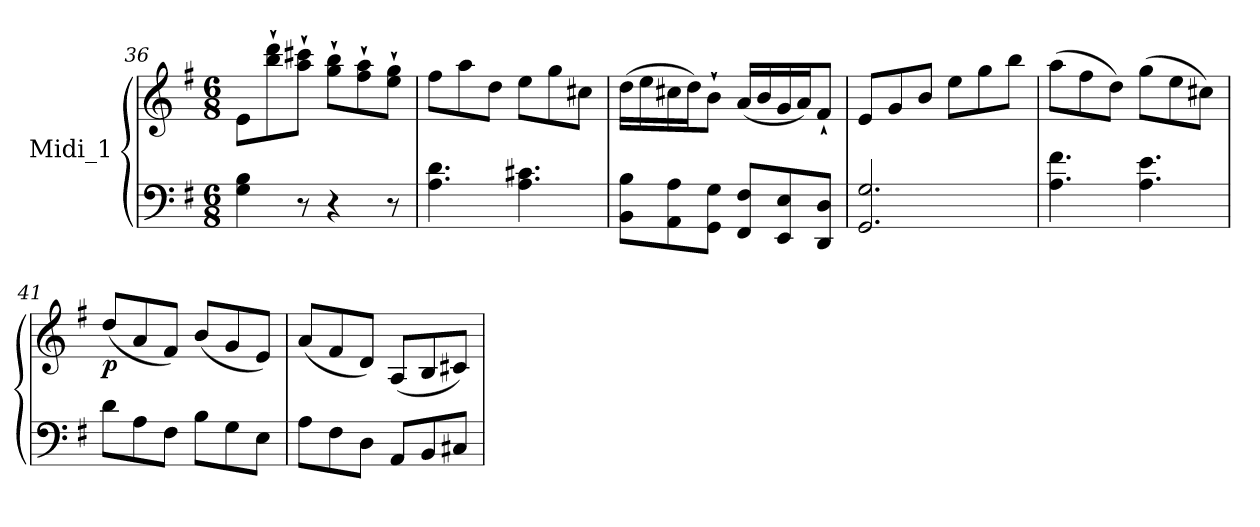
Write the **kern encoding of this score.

**kern	**kern	**dynam
*part1	*part1	*part1
*staff2	*staff1	*staff1/2
*I"Midi_1	*	*
*clefF4	*clefG2	*
*k[f#]	*k[f#]	*
*G:	*G:	*
*M6/8	*M6/8	*
=36	=36	=36
4G\ 4B\	8e\L	.
.	8bb\` 8ddd\`	.
8r	8aa\` 8ccc#X\`J	.
4r	8gg\` 8bb\`L	.
.	8ff#\` 8aa\`	.
8r	8ee\` 8gg\`J	.
=37	=37	=37
4.A\ 4.d\	8ff#\L	.
.	8aa\	.
.	8dd\J	.
4.A\ 4.c#X\	8ee\L	.
.	8gg\	.
.	8cc#X\J	.
=38	=38	=38
8BB\ 8B\L	(>16dd\LL	.
.	16ee\	.
8AA\ 8A\	16cc#X\	.
.	16dd\J)	.
8GG\ 8G\J	8b`\J	.
8FF#/ 8F#/L	(16a/LL	.
.	16b/	.
8EE/ 8E/	16g/	.
.	16a/J)	.
8DD/ 8D/J	8f#`/J	.
!!LO:LB:g=z
=39	=39	=39
*^	*	*
2.GG/ 2.G/	2ryy	8e/L	.
.	.	8g/	.
.	.	8b/J	.
.	.	8ee\L	.
.	4ryy	8gg\	.
.	.	8bb\J	.
=40	=40	=40	=40
4.A\ 4.f#\	2ryy	(>8aa\L	.
.	.	8ff#\	.
.	.	8dd\J)	.
4.A\ 4.e\	.	(>8gg\L	.
.	4ryy	8ee\	.
.	.	8cc#X\J)	.
=41	=41	=41	=41
!	!	!	!LO:DY:b
8d\L	2ryy	(8dd/L	p
8A\	.	8a/	.
8F#\J	.	8f#/J)	.
8B\L	.	(8b/L	.
8G\	4ryy	8g/	.
8E\J	.	8e/J)	.
=42	=42	=42	=42
8A\L	2ryy	(8a/L	.
8F#\	.	8f#/	.
8D\J	.	8d/J)	.
8AA/L	.	(8A/L	.
8BB/	4ryy	8B/	.
8C#X/J	.	8c#X/J)	.
*v	*v	*	*
=	=	=
*-	*-	*-
